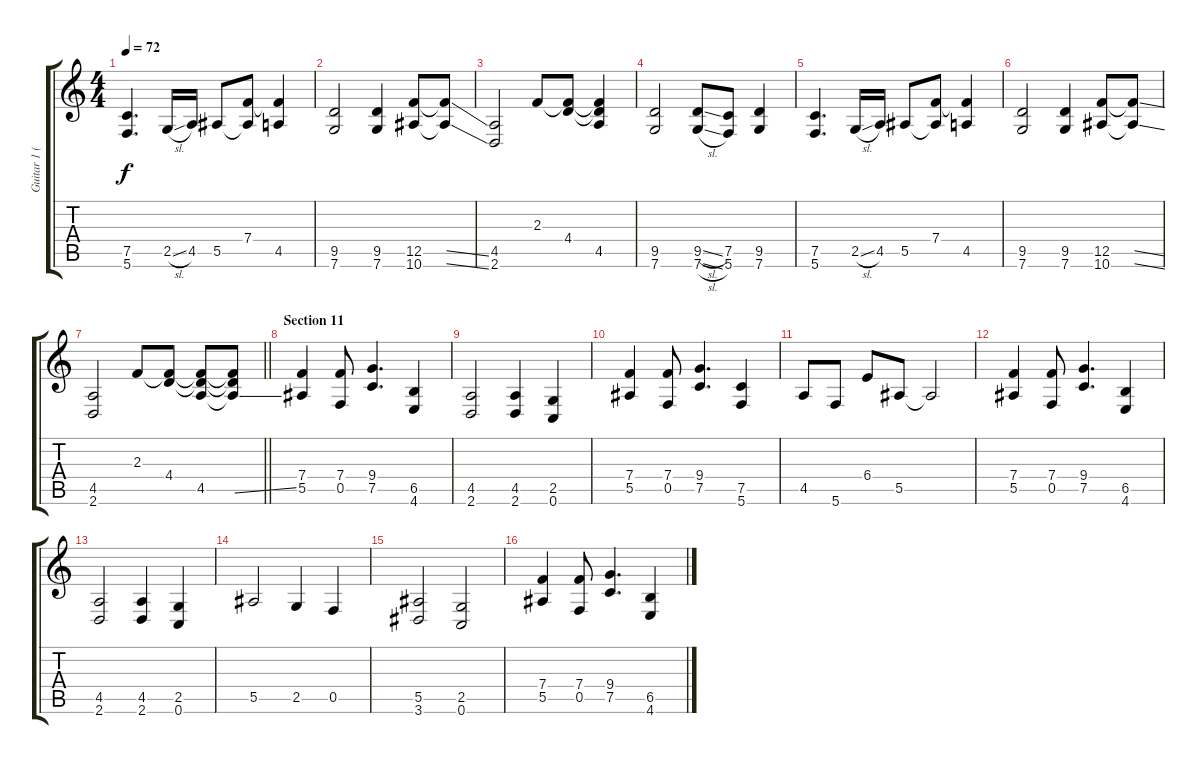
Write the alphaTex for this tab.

\track ("Guitar 1 (Distortion)" "Guitar 1 (") {instrument distortionguitar}
\staff {score tabs}
\tuning (C4 G3 Eb3 Bb2 F2 C2) {hide}
\ts (4 4)
\tempo 72
\clef g2
\ks c
(7.5 5.6).4{d dy f} 2.5{sl}.16 4.5.16 5.5.8 (7.4 5.5{t}).8 (7.4{t} 4.5).4 |
(9.5 7.6).2 (9.5 7.6).4 (12.5 10.6).8 (12.5{ss t} 10.6{ss t}).8 |
(4.5 2.6).2 2.3.8 (2.3{t} 4.4).8 (2.3{t} 4.4{t} 4.5).4 |
(9.5 7.6).2 (9.5{sl} 7.6{sl}).8 (7.5 5.6).8 (9.5 7.6).4 |
(7.5 5.6).4{d} 2.5{sl}.16 4.5.16 5.5.8 (7.4 5.5{t}).8 (7.4{t} 4.5).4 |
(9.5 7.6).2 (9.5 7.6).4 (12.5 10.6).8 (12.5{ss t} 10.6{ss t}).8 |
\barLineRight lightlight
(4.5 2.6).2 2.3.8 (2.3{t} 4.4).8 (2.3{t} 4.4{t} 4.5).8 (2.3{t} 4.4{t} 4.5{ss t}).8 |
\section ("" "Section 11")
(7.4 5.5).4 (7.4 0.5).8 (9.4 7.5).4{d} (6.5 4.6).4 |
(4.5 2.6).2 (4.5 2.6).4 (2.5 0.6).4 |
(7.4 5.5).4 (7.4 0.5).8 (9.4 7.5).4{d} (7.5 5.6).4 |
4.5.8 5.6.8 6.4.8 5.5.8 5.5{t}.2 |
(7.4 5.5).4 (7.4 0.5).8 (9.4 7.5).4{d} (6.5 4.6).4 |
(4.5 2.6).2 (4.5 2.6).4 (2.5 0.6).4 |
5.5.2 2.5.4 0.5.4 |
(5.5 3.6).2 (2.5 0.6).2 |
(7.4 5.5).4 (7.4 0.5).8 (9.4 7.5).4{d} (6.5 4.6).4
